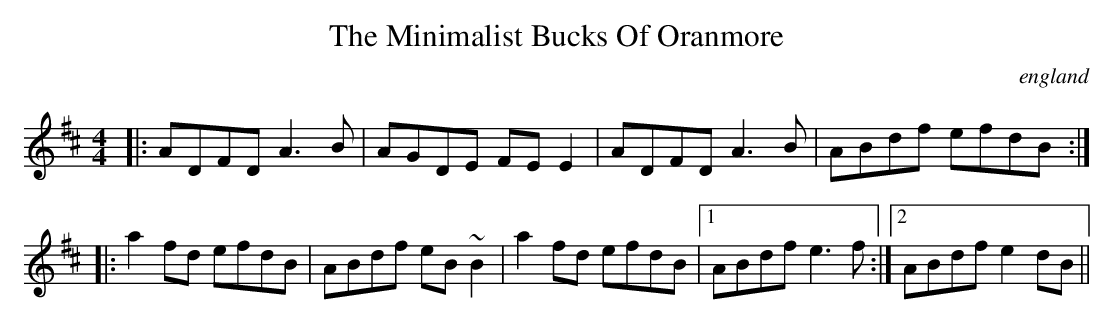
X:1
T:The Minimalist Bucks Of Oranmore
O:england
M:4/4
K:D
|: ADFD A3B | AGDE FEE2 | ADFD A3B | ABdf efdB :|
|: a2fd efdB | ABdf eB~B2 | a2fd efdB |1 ABdf e3f :|2 ABdf e2dB ||
